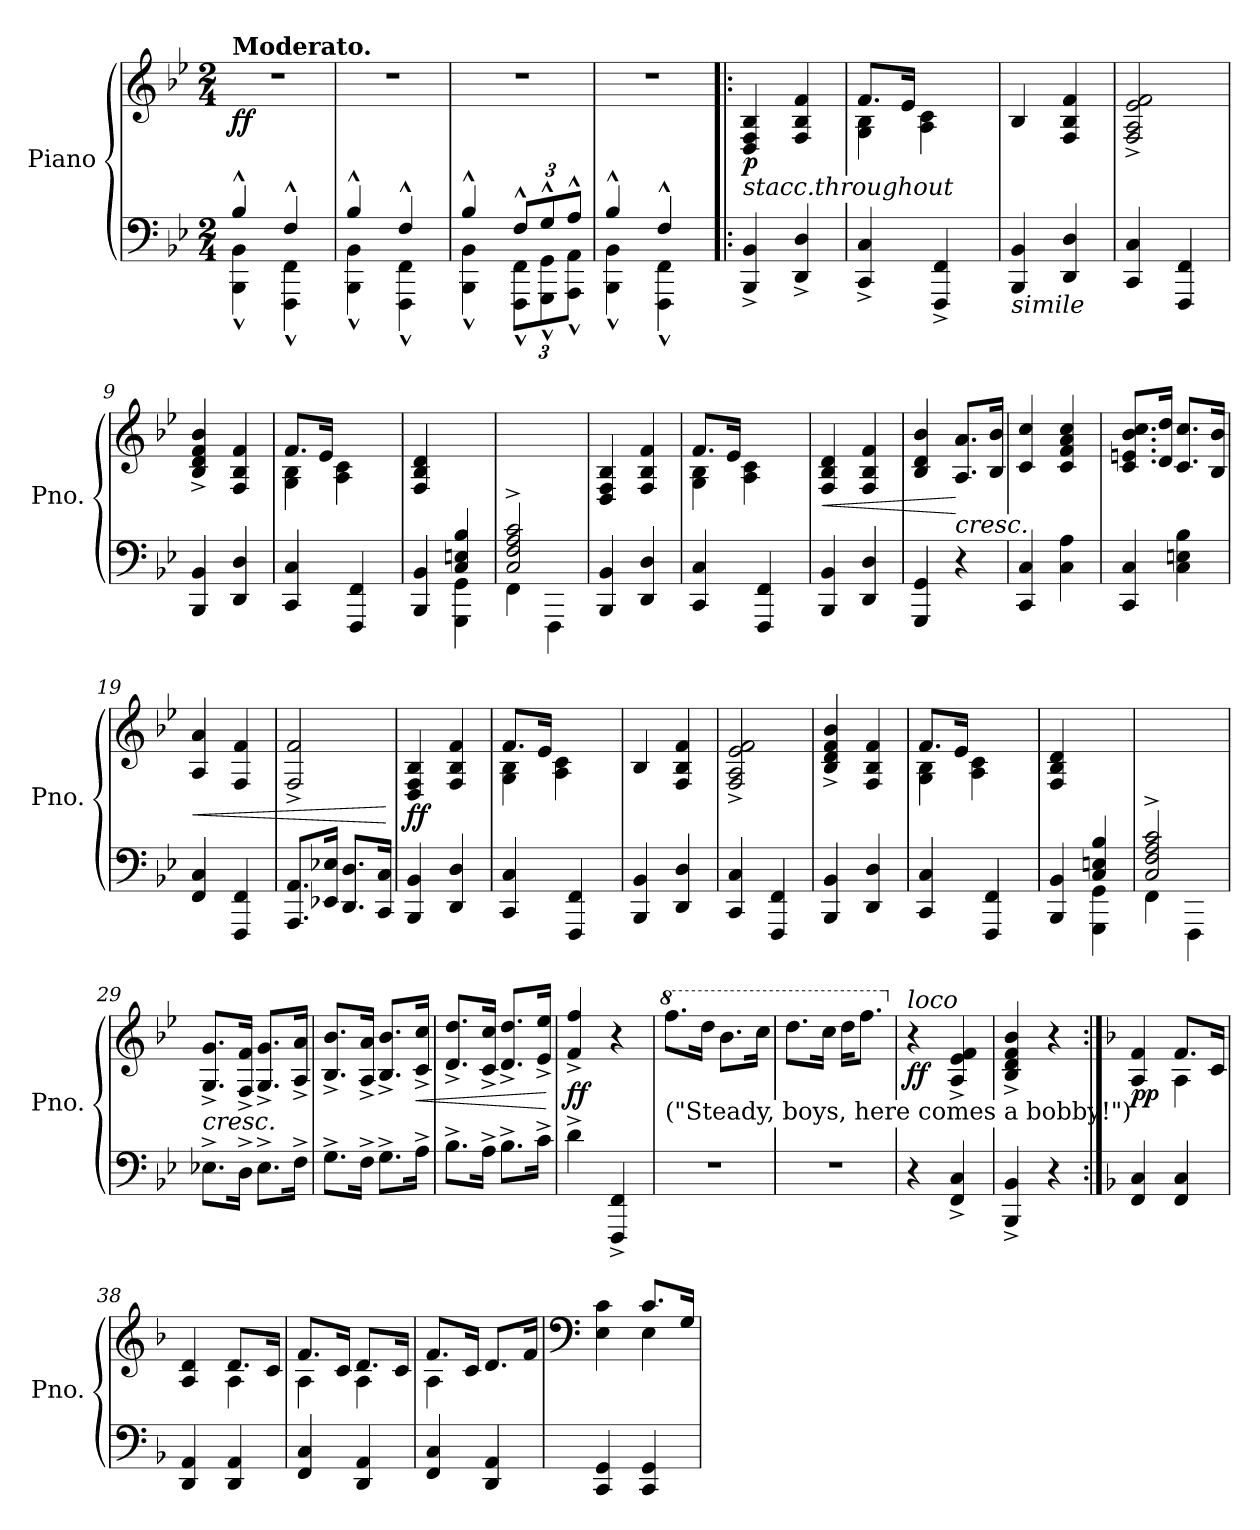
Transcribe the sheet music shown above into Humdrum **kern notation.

**kern	**kern	**dynam
*part1	*part1	*part1
*staff2	*staff1	*staff1/2
*I"Piano	*	*
*I'Pno.	*	*
*clefF4	*clefG2	*
*k[b-e-]	*k[b-e-]	*
*M2/4	*M2/4	*
=1	=1	=1
*^	*	*
!	!	!LO:TX:a:B:t=Moderato.	!
!	!	!	!LO:DY:b
4B-^^/	4BBB-\^^ 4BB-\^^	2r	ff
4F^^/	4FFF\^^ 4FF\^^	.	.
=2	=2	=2	=2
4B-^^/	4BBB-\^^ 4BB-\^^	2r	.
4F^^/	4FFF\^^ 4FF\^^	.	.
=3	=3	=3	=3
4B-^^/	4BBB-\^^ 4BB-\^^	2r	.
*Xbrackettup	*	*	*
12F^^/L	12FFF\^^ 12FF\^^L	.	.
12G^^/	12GGG\^^ 12GG\^^	.	.
12A^^/J	12AAA\^^ 12AA\^^J	.	.
=4	=4	=4	=4
4B-^^/	4BBB-\^^ 4BB-\^^	2r	.
4F^^/	4FFF\^^ 4FF\^^	.	.
=5!|:	=5!|:	=5!|:	=5!|:
!	!	!LO:TX:b:i:t=stacc.throughout	!
!	!	!	!LO:DY:b
*v	*v	*	*
4BBB-/^ 4BB-/^	4D/ 4F/ 4B-/	p
4DD/^ 4D/^	4F/ 4B-/ 4f/	.
=6	=6	=6
*	*^	*
4CC/^ 4C/^	8.f/L	4G\ 4B-\	.
.	16e-/Jk	.	.
4FFF/^ 4FF/^	8.c/Lyy	4A\ 4c\	.
.	16d/Jk	.	.
*	*v	*v	*
=7	=7	=7
!LO:TX:b:i:t=simile	!	!
4BBB-/ 4BB-/	4B-/	.
4DD/ 4D/	4F/ 4B-/ 4f/	.
!!LO:LB:g=z
=8	=8	=8
4CC/ 4C/	2F/^ 2A/^ 2e-/^ 2f/^	.
4FFF/ 4FF/	.	.
=9	=9	=9
4BBB-/ 4BB-/	4B-/^ 4d/^ 4f/^ 4b-/^	.
4DD/ 4D/	4F/ 4B-/ 4f/	.
=10	=10	=10
*	*^	*
4CC/ 4C/	8.f/L	4G\ 4B-\	.
.	16e-/Jk	.	.
4FFF/ 4FF/	8.c/Lyy	4A\ 4c\	.
.	16d/Jk	.	.
*	*v	*v	*
=11	=11	=11
*^	*	*
4BBB-/ 4BB-/	4ryy	4F/ 4B-/ 4d/	.
4C/ 4En/ 4B-/	4GGG\ 4GG\	4ryy	.
=12	=12	=12	=12
2C/^ 2F/^ 2A/^ 2c/^	4FF\	2ryy	.
.	4FFF\	.	.
*v	*v	*	*
=13	=13	=13
4BBB-/ 4BB-/	4D/ 4F/ 4B-/	.
4DD/ 4D/	4F/ 4B-/ 4f/	.
=14	=14	=14
*	*^	*
4CC/ 4C/	8.f/L	4G\ 4B-\	.
.	16e-/Jk	.	.
4FFF/ 4FF/	8.c/Lyy	4A\ 4c\	.
.	16d/Jk	.	.
*	*v	*v	*
=15	=15	=15
!	!	!LO:HP:b
4BBB-/ 4BB-/	4F/ 4B-/ 4d/	<
4DD/ 4D/	4F/ 4B-/ 4f/	.
!!LO:LB:g=z
=16	=16	=16
4GGG/ 4GG/	4B-/ 4d/ 4b-/	.
!	!LO:TX:b:i:t=cresc.	!
4r	8.A/ 8.a/L	[
.	16B-/ 16b-/Jk	.
=17	=17	=17
4CC/ 4C/	4c/ 4cc/	.
4C\ 4A\	4c/ 4f/ 4a/ 4cc/	.
=18	=18	=18
4CC/ 4C/	8.c/ 8.en/ 8.b-/ 8.cc/L	.
.	16d/ 16dd/Jk	.
4C\ 4En\ 4B-\	8.c/ 8.cc/L	.
.	16B-/ 16b-/Jk	.
=19	=19	=19
!	!	!LO:HP:b
4FF/ 4C/	4A/ 4a/	<
4FFF/ 4FF/	4F/ 4f/	.
=20	=20	=20
8.AAA/ 8.AA/L	2F/^ 2f/^	.
16EE-X/ 16E-X/Jk	.	.
8.DD/ 8.D/L	.	.
16CC/ 16C/Jk	.	.
.	.	[
=21	=21	=21
!	!	!LO:DY:b
4BBB-/ 4BB-/	4D/ 4F/ 4B-/	ff
4DD/ 4D/	4F/ 4B-/ 4f/	.
=22	=22	=22
*	*^	*
4CC/ 4C/	8.f/L	4G\ 4B-\	.
.	16e-/Jk	.	.
4FFF/ 4FF/	8.c/Lyy	4A\ 4c\	.
.	16d/Jk	.	.
*	*v	*v	*
!!LO:LB:g=z
=23	=23	=23
4BBB-/ 4BB-/	4B-/	.
4DD/ 4D/	4F/ 4B-/ 4f/	.
=24	=24	=24
4CC/ 4C/	2F/^ 2A/^ 2e-/^ 2f/^	.
4FFF/ 4FF/	.	.
=25	=25	=25
4BBB-/ 4BB-/	4B-/^ 4d/^ 4f/^ 4b-/^	.
4DD/ 4D/	4F/ 4B-/ 4f/	.
=26	=26	=26
*	*^	*
4CC/ 4C/	8.f/L	4G\ 4B-\	.
.	16e-/Jk	.	.
4FFF/ 4FF/	8.c/Lyy	4A\ 4c\	.
.	16d/Jk	.	.
*	*v	*v	*
=27	=27	=27
*^	*	*
4BBB-/ 4BB-/	4ryy	4F/ 4B-/ 4d/	.
4C/ 4En/ 4B-/	4GGG\ 4GG\	4ryy	.
=28	=28	=28	=28
2C/^ 2F/^ 2A/^ 2c/^	4FF\	2ryy	.
.	4FFF\	.	.
=29	=29	=29	=29
!	!	!LO:TX:b:i:t=cresc.	!
*v	*v	*	*
8.E-X^\L	8.G/^ 8.g/^L	.
16D^\Jk	16F/^ 16f/^Jk	.
8.E-^\L	8.G/^ 8.g/^L	.
16F^\Jk	16A/^ 16a/^Jk	.
!!LO:PB:g=z
=30	=30	=30
8.G^\L	8.B-/^ 8.b-/^L	.
16F^\Jk	16A/^ 16a/^Jk	.
8.G^\L	8.B-/^ 8.b-/^L	.
!	!	!LO:HP:b
16A^\Jk	16c/^ 16cc/^Jk	<
=31	=31	=31
8.B-^\L	8.d/^ 8.dd/^L	.
16A^\Jk	16c/^ 16cc/^Jk	.
8.B-^\L	8.d/^ 8.dd/^L	.
16c^\Jk	16e-/^ 16ee-/^Jk	.
.	.	[
=32	=32	=32
!	!	!LO:DY:b
4d^\	4f/^ 4ff/^	ff
4FFF/^ 4FF/^	4r	.
=33	=33	=33
*	*8va	*
!	!LO:TX:b:t=("Steady, boys, here comes a bobby!")	!
2r	8.fff\L	.
.	16ddd\Jk	.
.	8.bb-\L	.
.	16ccc\Jk	.
=34	=34	=34
2r	8.ddd\L	.
.	16ccc\Jk	.
.	16ddd\KL	.
.	8.fff\J	.
=35	=35	=35
*	*X8va	*
!	!LO:TX:a:i:t=loco	!
!	!	!LO:DY:b
4r	4r	ff
4FF/^ 4C/^	4A/^ 4e-/^ 4f/^	.
=36	=36	=36
4BBB-/^ 4BB-/^	4B-/^ 4d/^ 4f/^ 4b-/^	.
4r	4r	.
!!LO:PB:g=z
=37:|!	=37:|!	=37:|!
*k[b-]	*k[b-]	*
*	*^	*
!	!	!	!LO:DY:b
4FF/ 4C/	4A/ 4f/	4ryy	pp
4FF/ 4C/	8.f/L	4A\	.
.	16c/Jk	.	.
=38	=38	=38	=38
4DD/ 4AA/	4A/ 4d/	4ryy	.
4DD/ 4AA/	8.d/L	4A\	.
.	16c/Jk	.	.
=39	=39	=39	=39
4FF/ 4C/	8.f/L	4A\	.
.	16c/Jk	.	.
4DD/ 4AA/	8.d/L	4A\	.
.	16c/Jk	.	.
=40	=40	=40	=40
4FF/ 4C/	8.f/L	4A\	.
.	16c/Jk	.	.
4DD/ 4AA/	8.d/L	4ryy	.
.	16f/Jk	.	.
=41	=41	=41	=41
*	*clefF4	*	*
4CC/ 4GG/	4E\ 4c\	4ryy	.
4CC/ 4GG/	8.c/L	4E\	.
.	16G/Jk	.	.
*	*v	*v	*
=	=	=
*-	*-	*-
